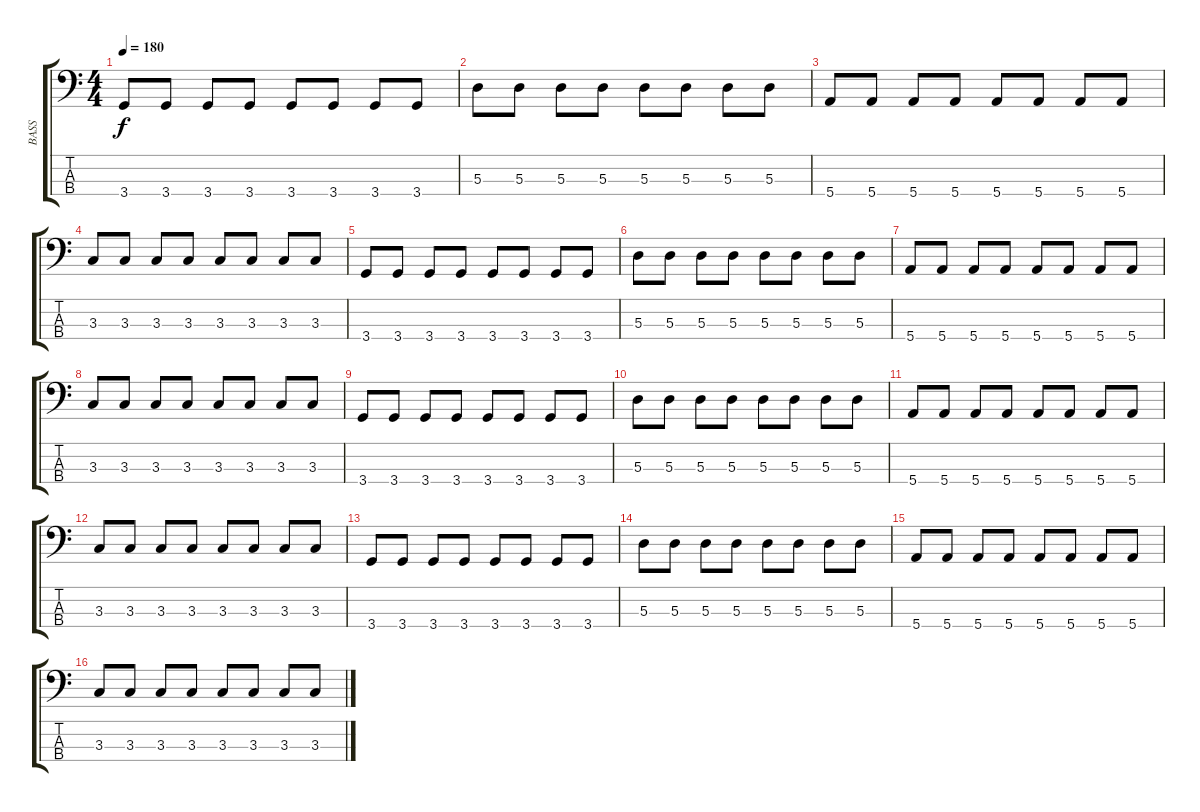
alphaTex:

\track ("BASS" "BASS") {instrument electricbassfinger}
\staff {score tabs}
\tuning (G2 D2 A1 E1) {hide}
\ts (4 4)
\tempo 180
\clef f4
\ks c
3.4.8{dy f} 3.4.8 3.4.8 3.4.8 3.4.8 3.4.8 3.4.8 3.4.8 |
5.3.8 5.3.8 5.3.8 5.3.8 5.3.8 5.3.8 5.3.8 5.3.8 |
5.4.8 5.4.8 5.4.8 5.4.8 5.4.8 5.4.8 5.4.8 5.4.8 |
3.3.8 3.3.8 3.3.8 3.3.8 3.3.8 3.3.8 3.3.8 3.3.8 |
3.4.8 3.4.8 3.4.8 3.4.8 3.4.8 3.4.8 3.4.8 3.4.8 |
5.3.8 5.3.8 5.3.8 5.3.8 5.3.8 5.3.8 5.3.8 5.3.8 |
5.4.8 5.4.8 5.4.8 5.4.8 5.4.8 5.4.8 5.4.8 5.4.8 |
3.3.8 3.3.8 3.3.8 3.3.8 3.3.8 3.3.8 3.3.8 3.3.8 |
3.4.8 3.4.8 3.4.8 3.4.8 3.4.8 3.4.8 3.4.8 3.4.8 |
5.3.8 5.3.8 5.3.8 5.3.8 5.3.8 5.3.8 5.3.8 5.3.8 |
5.4.8 5.4.8 5.4.8 5.4.8 5.4.8 5.4.8 5.4.8 5.4.8 |
3.3.8 3.3.8 3.3.8 3.3.8 3.3.8 3.3.8 3.3.8 3.3.8 |
3.4.8 3.4.8 3.4.8 3.4.8 3.4.8 3.4.8 3.4.8 3.4.8 |
5.3.8 5.3.8 5.3.8 5.3.8 5.3.8 5.3.8 5.3.8 5.3.8 |
5.4.8 5.4.8 5.4.8 5.4.8 5.4.8 5.4.8 5.4.8 5.4.8 |
3.3.8 3.3.8 3.3.8 3.3.8 3.3.8 3.3.8 3.3.8 3.3.8
